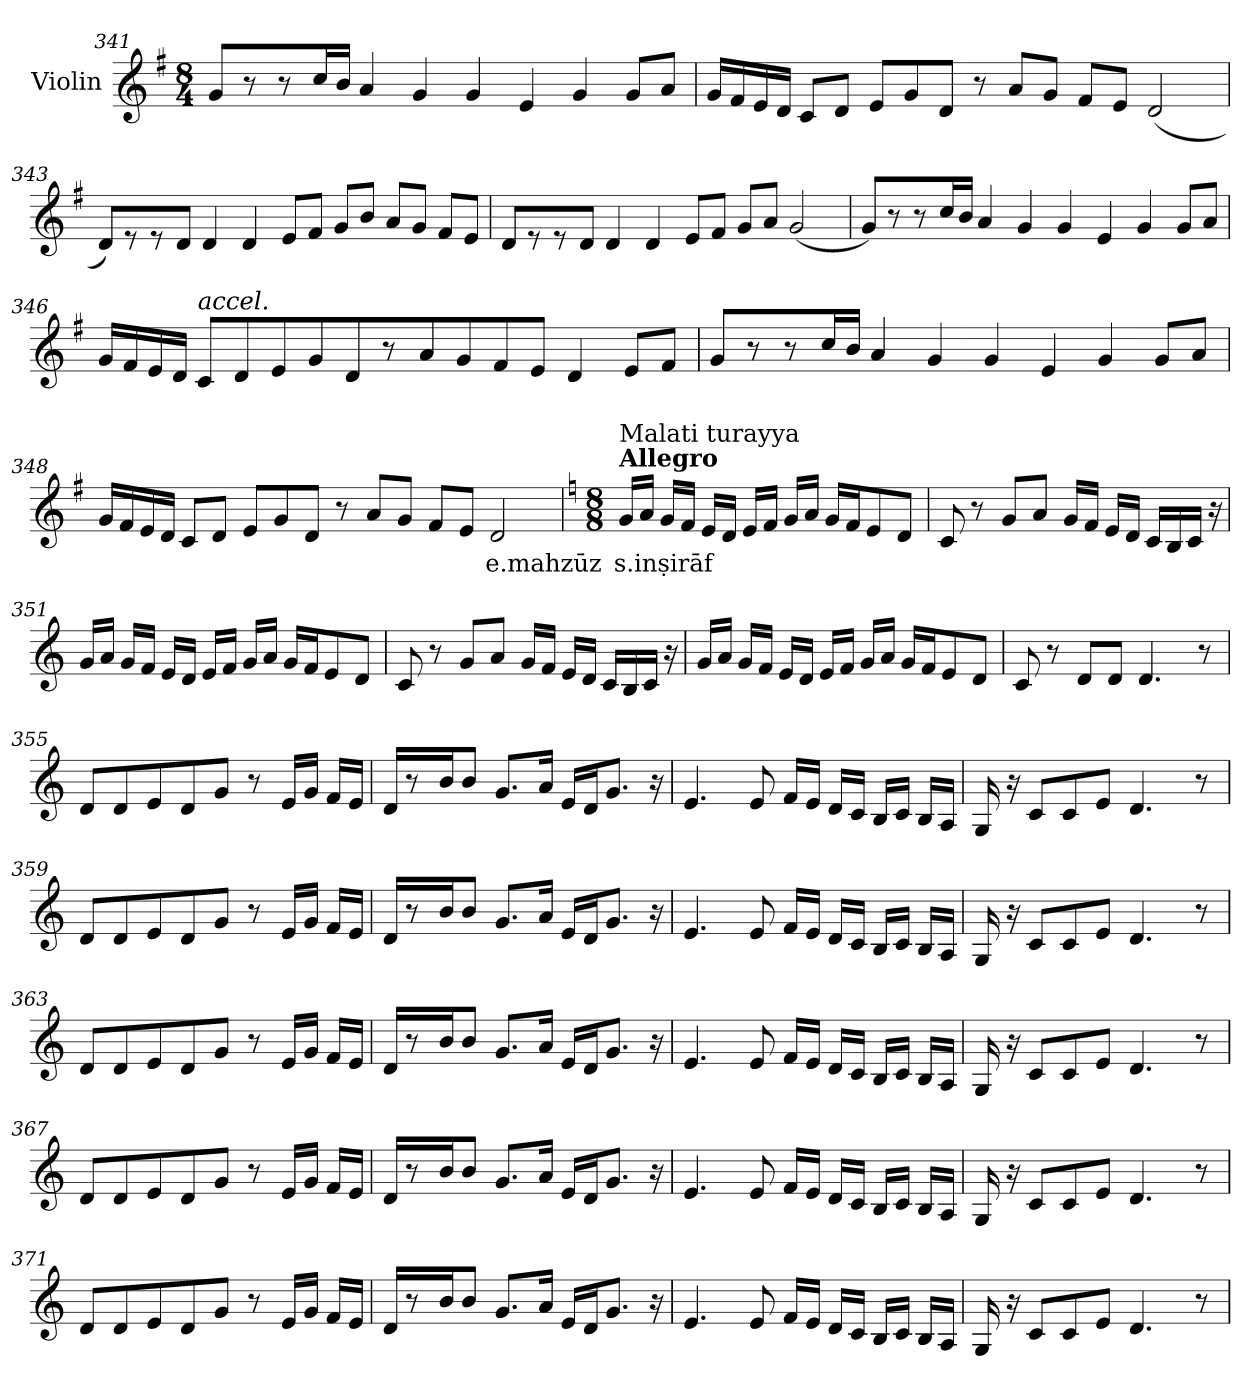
**kern	**text
*part1	*part1
*staff1	*staff1
*I"Violin	*
*clefG2	*
*k[f#]	*
*G:	*
*M8/4	*
=341	=341
8g/L	.
8r	.
8r	.
16cc/L	.
16b/JJ	.
4a/	.
4g/	.
4g/	.
4e/	.
4g/	.
8g/L	.
8a/J	.
!!LO:LB:g=z
=342	=342
16g/LL	.
16f#/	.
16e/	.
16d/JJ	.
8c/L	.
8d/J	.
8e/L	.
8g/	.
8d/J	.
8r	.
8a/L	.
8g/J	.
8f#/L	.
8e/J	.
(<2d/	.
=343	=343
8d/L)	.
8r	.
8r	.
8d/J	.
4d/	.
4d/	.
8e/L	.
8f#/J	.
8g/L	.
8b/J	.
8a/L	.
8g/J	.
8f#/L	.
8e/J	.
!!LO:LB:g=z
=344	=344
8d/L	.
8r	.
8r	.
8d/J	.
4d/	.
4d/	.
8e/L	.
8f#/J	.
8g/L	.
8a/J	.
(<2g/	.
=345	=345
8g/L)	.
8r	.
8r	.
16cc/L	.
16b/JJ	.
4a/	.
4g/	.
4g/	.
4e/	.
4g/	.
8g/L	.
8a/J	.
!!LO:LB:g=z
=346	=346
16g/LL	.
16f#/	.
16e/	.
16d/JJ	.
!LO:TX:a:i:t=accel.	!
8c/L	.
8d/	.
8e/	.
8g/	.
8d/	.
8r	.
8a/	.
8g/	.
8f#/	.
8e/J	.
4d/	.
8e/L	.
8f#/J	.
=347	=347
8g/L	.
8r	.
8r	.
16cc/L	.
16b/JJ	.
4a/	.
4g/	.
4g/	.
4e/	.
4g/	.
8g/L	.
8a/J	.
!!LO:LB:g=z
=348	=348
16g/LL	.
16f#/	.
16e/	.
16d/JJ	.
8c/L	.
8d/J	.
8e/L	.
8g/	.
8d/J	.
8r	.
8a/L	.
8g/J	.
8f#/L	.
8e/J	.
!	!LO:LY:b
2d/	e.mahzūz
=349	=349
*k[]	*
*C:	*
*M8/8	*
*MM30	*
!LO:TX:a:B:t=Allegro	!
!LO:TX:a:t=Malati turayya	!
!	!LO:LY:b
16g/LL	s.inṣirāf
16a/JJ	.
16g/LL	.
16f/JJ	.
16e/LL	.
16d/JJ	.
16e/LL	.
16f/JJ	.
16g/LL	.
16a/JJ	.
16g/LL	.
16f/J	.
8e/	.
8d/J	.
!!LO:LB:g=z
=350	=350
8c/	.
8r	.
8g/L	.
8a/J	.
16g/LL	.
16f/JJ	.
16e/LL	.
16d/JJ	.
16c/LL	.
16B/	.
16c/JJ	.
16r	.
=351	=351
16g/LL	.
16a/JJ	.
16g/LL	.
16f/JJ	.
16e/LL	.
16d/JJ	.
16e/LL	.
16f/JJ	.
16g/LL	.
16a/JJ	.
16g/LL	.
16f/J	.
8e/	.
8d/J	.
=352	=352
8c/	.
8r	.
8g/L	.
8a/J	.
16g/LL	.
16f/JJ	.
16e/LL	.
16d/JJ	.
16c/LL	.
16B/	.
16c/JJ	.
16r	.
!!LO:LB:g=z
=353	=353
16g/LL	.
16a/JJ	.
16g/LL	.
16f/JJ	.
16e/LL	.
16d/JJ	.
16e/LL	.
16f/JJ	.
16g/LL	.
16a/JJ	.
16g/LL	.
16f/J	.
8e/	.
8d/J	.
=354	=354
8c/	.
8r	.
8d/L	.
8d/J	.
4.d/	.
8r	.
=355	=355
8d/L	.
8d/	.
8e/	.
8d/	.
8g/J	.
8r	.
16e/LL	.
16g/JJ	.
16f/LL	.
16e/JJ	.
=356	=356
16d/LL	.
8r	.
16b/J	.
8b/J	.
8.g/L	.
16a/Jk	.
16e/LL	.
16d/J	.
8.g/J	.
16r	.
!!LO:LB:g=z
=357	=357
4.e/	.
8e/	.
16f/LL	.
16e/JJ	.
16d/LL	.
16c/JJ	.
16B/LL	.
16c/JJ	.
16B/LL	.
16A/JJ	.
=358	=358
16G/	.
16r	.
8c/L	.
8c/	.
8e/J	.
4.d/	.
8r	.
=359	=359
8d/L	.
8d/	.
8e/	.
8d/	.
8g/J	.
8r	.
16e/LL	.
16g/JJ	.
16f/LL	.
16e/JJ	.
!!LO:PB:g=z
=360	=360
16d/LL	.
8r	.
16b/J	.
8b/J	.
8.g/L	.
16a/Jk	.
16e/LL	.
16d/J	.
8.g/J	.
16r	.
=361	=361
4.e/	.
8e/	.
16f/LL	.
16e/JJ	.
16d/LL	.
16c/JJ	.
16B/LL	.
16c/JJ	.
16B/LL	.
16A/JJ	.
=362	=362
16G/	.
16r	.
8c/L	.
8c/	.
8e/J	.
4.d/	.
8r	.
!!LO:LB:g=z
=363	=363
8d/L	.
8d/	.
8e/	.
8d/	.
8g/J	.
8r	.
16e/LL	.
16g/JJ	.
16f/LL	.
16e/JJ	.
=364	=364
16d/LL	.
8r	.
16b/J	.
8b/J	.
8.g/L	.
16a/Jk	.
16e/LL	.
16d/J	.
8.g/J	.
16r	.
=365	=365
4.e/	.
8e/	.
16f/LL	.
16e/JJ	.
16d/LL	.
16c/JJ	.
16B/LL	.
16c/JJ	.
16B/LL	.
16A/JJ	.
!!LO:LB:g=z
=366	=366
16G/	.
16r	.
8c/L	.
8c/	.
8e/J	.
4.d/	.
8r	.
=367	=367
8d/L	.
8d/	.
8e/	.
8d/	.
8g/J	.
8r	.
16e/LL	.
16g/JJ	.
16f/LL	.
16e/JJ	.
=368	=368
16d/LL	.
8r	.
16b/J	.
8b/J	.
8.g/L	.
16a/Jk	.
16e/LL	.
16d/J	.
8.g/J	.
16r	.
!!LO:LB:g=z
=369	=369
4.e/	.
8e/	.
16f/LL	.
16e/JJ	.
16d/LL	.
16c/JJ	.
16B/LL	.
16c/JJ	.
16B/LL	.
16A/JJ	.
=370	=370
16G/	.
16r	.
8c/L	.
8c/	.
8e/J	.
4.d/	.
8r	.
=371	=371
8d/L	.
8d/	.
8e/	.
8d/	.
8g/J	.
8r	.
16e/LL	.
16g/JJ	.
16f/LL	.
16e/JJ	.
!!LO:LB:g=z
=372	=372
16d/LL	.
8r	.
16b/J	.
8b/J	.
8.g/L	.
16a/Jk	.
16e/LL	.
16d/J	.
8.g/J	.
16r	.
=373	=373
4.e/	.
8e/	.
16f/LL	.
16e/JJ	.
16d/LL	.
16c/JJ	.
16B/LL	.
16c/JJ	.
16B/LL	.
16A/JJ	.
=374	=374
16G/	.
16r	.
8c/L	.
8c/	.
8e/J	.
4.d/	.
8r	.
=	=
*-	*-
